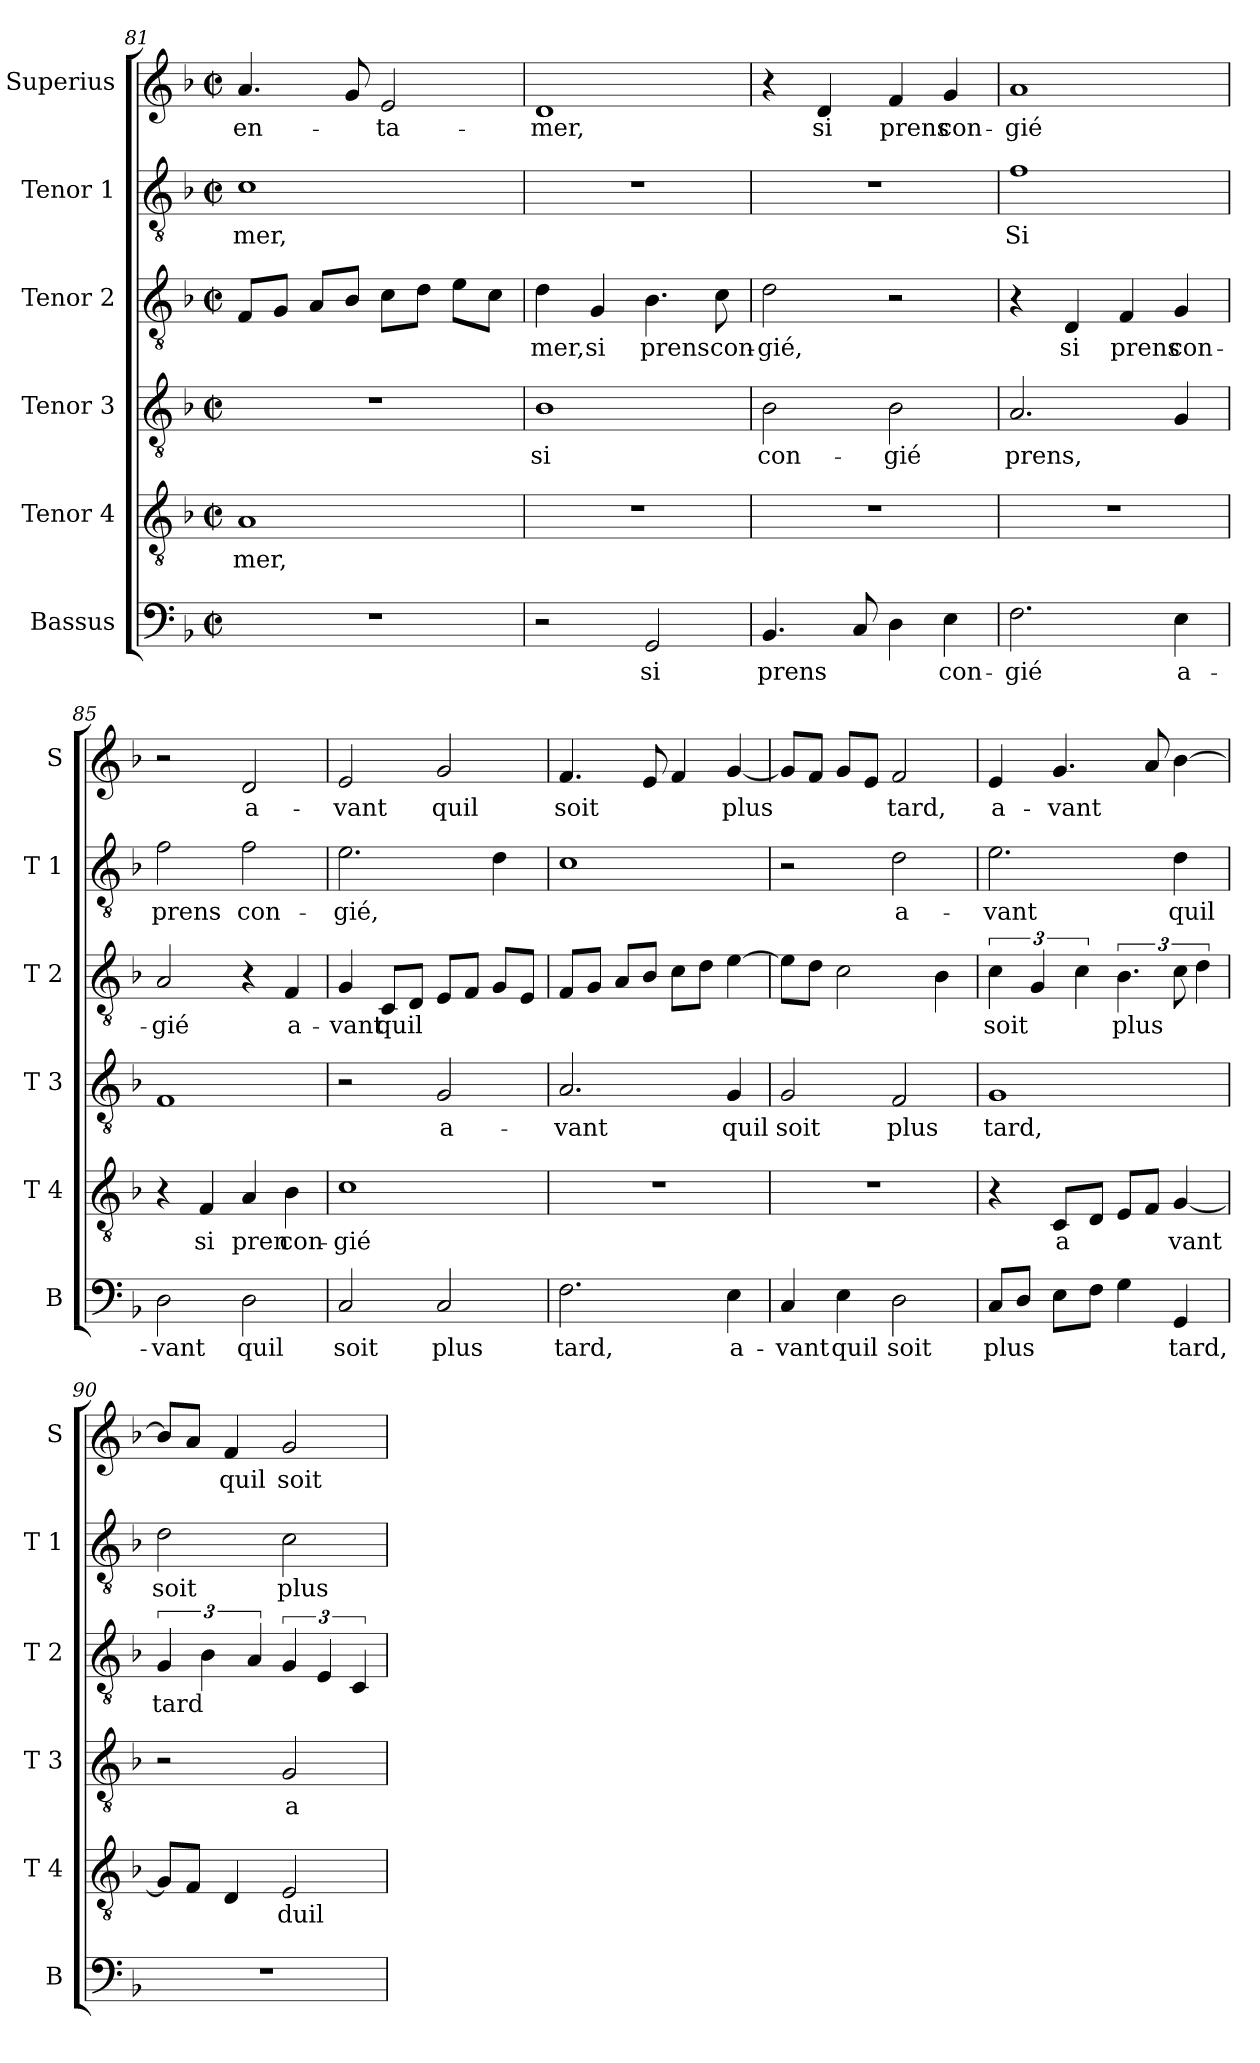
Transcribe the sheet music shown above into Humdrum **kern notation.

**kern	**text	**kern	**text	**kern	**text	**kern	**text	**kern	**text	**kern	**text
*part6	*part6	*part5	*part5	*part4	*part4	*part3	*part3	*part2	*part2	*part1	*part1
*staff6	*staff6	*staff5	*staff5	*staff4	*staff4	*staff3	*staff3	*staff2	*staff2	*staff1	*staff1
*I"Bassus	*	*I"Tenor 4	*	*I"Tenor 3	*	*I"Tenor 2	*	*I"Tenor 1	*	*I"Superius	*
*I'B	*	*I'T 4	*	*I'T 3	*	*I'T 2	*	*I'T 1	*	*I'S	*
*clefF4	*	*clefGv2	*	*clefGv2	*	*clefGv2	*	*clefGv2	*	*clefG2	*
*k[b-]	*	*k[b-]	*	*k[b-]	*	*k[b-]	*	*k[b-]	*	*k[b-]	*
*F:	*	*F:	*	*F:	*	*F:	*	*F:	*	*F:	*
*M2/2	*	*M2/2	*	*M2/2	*	*M2/2	*	*M2/2	*	*M2/2	*
*met(c|)	*	*met(c|)	*	*met(c|)	*	*met(c|)	*	*met(c|)	*	*met(c|)	*
=81	=81	=81	=81	=81	=81	=81	=81	=81	=81	=81	=81
1r	.	1A	-mer,	1r	.	8F/L	.	1c	-mer,	4.a/	en-
.	.	.	.	.	.	8G/J	.	.	.	.	.
.	.	.	.	.	.	8A/L	.	.	.	.	.
.	.	.	.	.	.	8B-/J	.	.	.	8g/	.
.	.	.	.	.	.	8c\L	.	.	.	2e/	-ta-
.	.	.	.	.	.	8d\J	.	.	.	.	.
.	.	.	.	.	.	8e\L	.	.	.	.	.
.	.	.	.	.	.	8c\J	.	.	.	.	.
=82	=82	=82	=82	=82	=82	=82	=82	=82	=82	=82	=82
2r	.	1r	.	1B-	si	4d\	-mer,	1r	.	1d	-mer,
.	.	.	.	.	.	4G/	si	.	.	.	.
2GG/	si	.	.	.	.	4.B-\	prens	.	.	.	.
.	.	.	.	.	.	8c\	con-	.	.	.	.
!!LO:PB:g=z
=83	=83	=83	=83	=83	=83	=83	=83	=83	=83	=83	=83
4.BB-/	prens	1r	.	2B-\	con-	2d\	-gié,	1r	.	4r	.
.	.	.	.	.	.	.	.	.	.	4d/	si
8C/	.	.	.	.	.	.	.	.	.	.	.
4D\	.	.	.	2B-\	-gié	2r	.	.	.	4f/	prens
4E\	con-	.	.	.	.	.	.	.	.	4g/	con-
=84	=84	=84	=84	=84	=84	=84	=84	=84	=84	=84	=84
2.F\	-gié	1r	.	2.A/	prens,	4r	.	1f	Si	1a	-gié
.	.	.	.	.	.	4D/	si	.	.	.	.
.	.	.	.	.	.	4F/	prens	.	.	.	.
4E\	a-	.	.	4G/	.	4G/	con-	.	.	.	.
=85	=85	=85	=85	=85	=85	=85	=85	=85	=85	=85	=85
2D\	-vant	4r	.	1F	.	2A/	-gié	2f\	prens	2r	.
.	.	4F/	si	.	.	.	.	.	.	.	.
2D\	quil	4A/	pren	.	.	4r	.	2f\	con-	2d/	a-
.	.	4B-\	con-	.	.	4F/	a-	.	.	.	.
=86	=86	=86	=86	=86	=86	=86	=86	=86	=86	=86	=86
2C/	soit	1c	-gié	2r	.	4G/	-vant	2.e\	-gié,	2e/	-vant
.	.	.	.	.	.	8C/L	quil	.	.	.	.
.	.	.	.	.	.	8D/J	.	.	.	.	.
2C/	plus	.	.	2G/	a-	8E/L	.	.	.	2g/	quil
.	.	.	.	.	.	8F/J	.	.	.	.	.
.	.	.	.	.	.	8G/L	.	4d\	.	.	.
.	.	.	.	.	.	8E/J	.	.	.	.	.
=87	=87	=87	=87	=87	=87	=87	=87	=87	=87	=87	=87
2.F\	tard,	1r	.	2.A/	-vant	8F/L	.	1c	.	4.f/	soit
.	.	.	.	.	.	8G/J	.	.	.	.	.
.	.	.	.	.	.	8A/L	.	.	.	.	.
.	.	.	.	.	.	8B-/J	.	.	.	8e/	.
.	.	.	.	.	.	8c\L	.	.	.	4f/	.
.	.	.	.	.	.	8d\J	.	.	.	.	.
4E\	a-	.	.	4G/	quil	[4e\	.	.	.	[4g/	plus
=88	=88	=88	=88	=88	=88	=88	=88	=88	=88	=88	=88
4C/	-vant	1r	.	2G/	soit	8e\L]	.	2r	.	8g/L]	.
.	.	.	.	.	.	8d\J	.	.	.	8f/J	.
4E\	quil	.	.	.	.	2c\	.	.	.	8g/L	.
.	.	.	.	.	.	.	.	.	.	8e/J	.
2D\	soit	.	.	2F/	plus	.	.	2d\	a-	2f/	tard,
.	.	.	.	.	.	4B-\	.	.	.	.	.
!!LO:LB:g=z
=89	=89	=89	=89	=89	=89	=89	=89	=89	=89	=89	=89
8C/L	plus	4r	.	1G	tard,	6c\	soit	2.e\	-vant	4e/	a-
8D/J	.	.	.	.	.	.	.	.	.	.	.
.	.	.	.	.	.	6G/	.	.	.	.	.
8E\L	.	8C/L	a	.	.	.	.	.	.	4.g/	-vant
.	.	.	.	.	.	6c\	.	.	.	.	.
8F\J	.	8D/J	.	.	.	.	.	.	.	.	.
4G\	.	8E/L	.	.	.	6.B-\	plus	.	.	.	.
.	.	8F/J	.	.	.	.	.	.	.	8a/	.
4GG/	tard,	[4G/	vant	.	.	12c\	.	4d\	quil	[4b-\	.
.	.	.	.	.	.	6d\	.	.	.	.	.
=90	=90	=90	=90	=90	=90	=90	=90	=90	=90	=90	=90
1r	.	8G/L]	.	2r	.	6G/	tard	2d\	soit	8b-/L]	.
.	.	8F/J	.	.	.	.	.	.	.	8a/J	.
.	.	.	.	.	.	6B-\	.	.	.	.	.
.	.	4D/	.	.	.	.	.	.	.	4f/	quil
.	.	.	.	.	.	6A/	.	.	.	.	.
.	.	2E/	duil	2G/	a-	6G/	.	2c\	plus	2g/	soit
.	.	.	.	.	.	6E/	.	.	.	.	.
.	.	.	.	.	.	6C/	.	.	.	.	.
=	=	=	=	=	=	=	=	=	=	=	=
*-	*-	*-	*-	*-	*-	*-	*-	*-	*-	*-	*-
